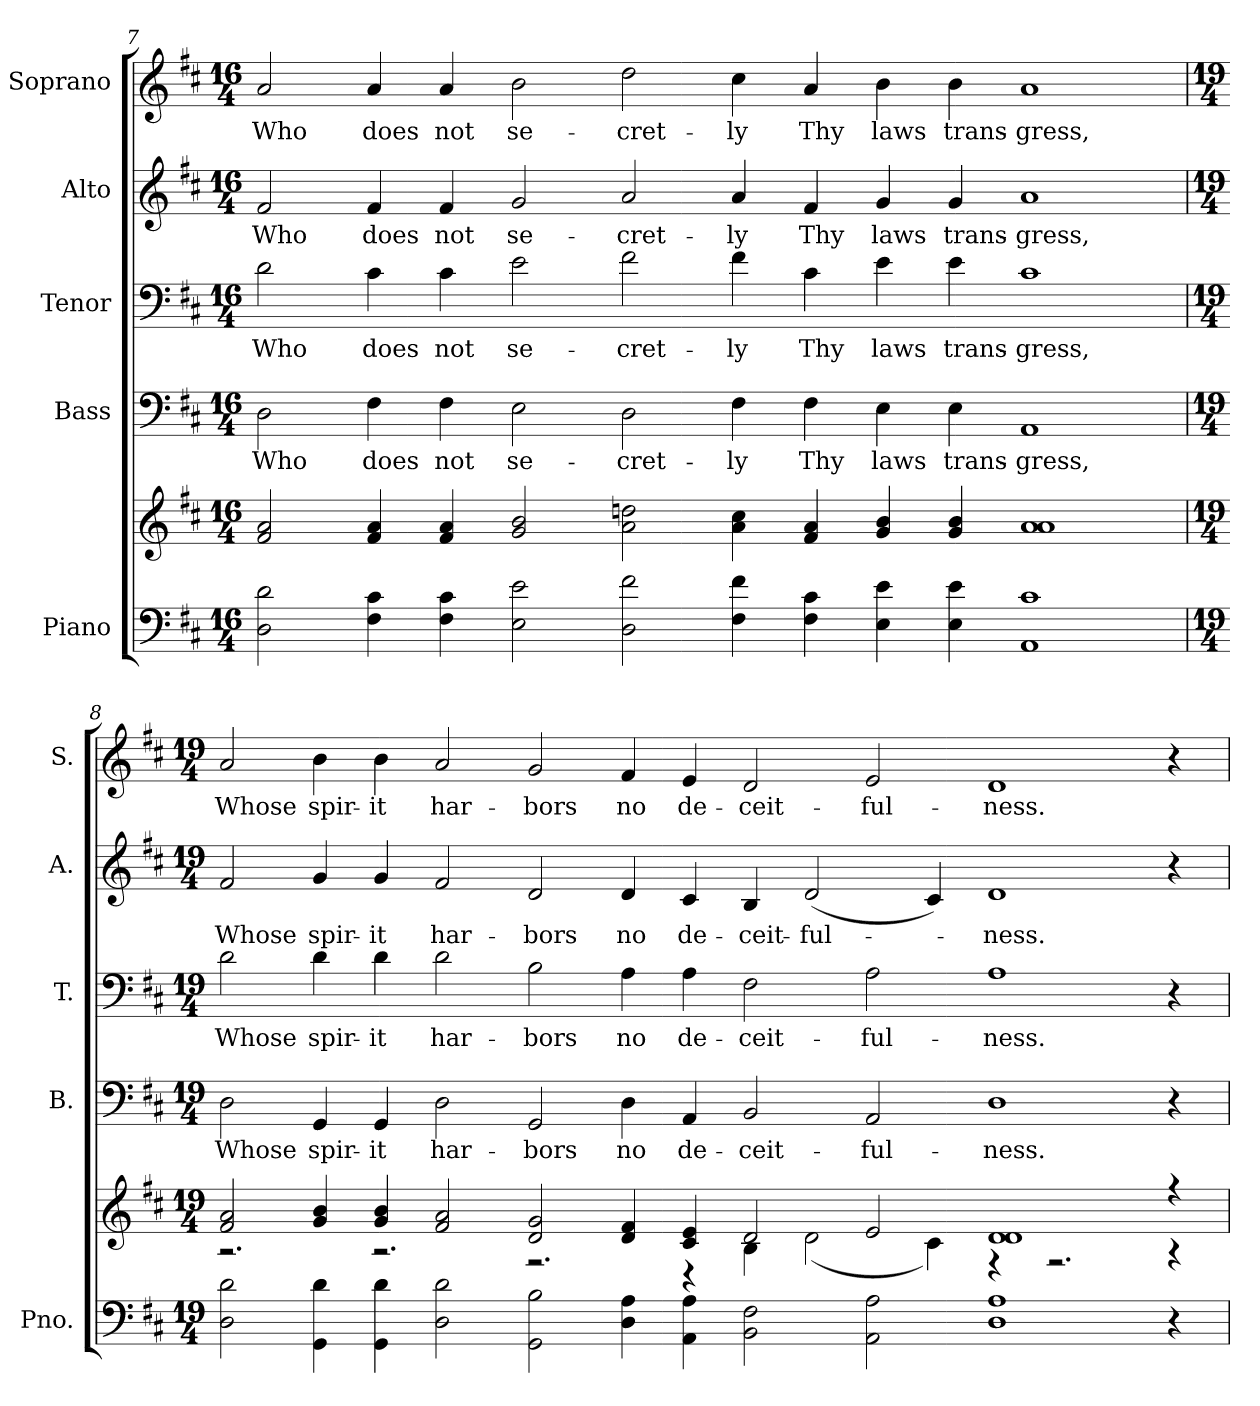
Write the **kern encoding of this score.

**kern	**kern	**kern	**text	**kern	**text	**kern	**text	**kern	**text
*part5	*part5	*part4	*part4	*part3	*part3	*part2	*part2	*part1	*part1
*staff6	*staff5	*staff4	*staff4	*staff3	*staff3	*staff2	*staff2	*staff1	*staff1
*I"Piano	*	*I"Bass	*	*I"Tenor	*	*I"Alto	*	*I"Soprano	*
*I'Pno.	*	*I'B.	*	*I'T.	*	*I'A.	*	*I'S.	*
!!LO:PB:g=z
*clefF4	*clefG2	*clefF4	*	*clefF4	*	*clefG2	*	*clefG2	*
*k[f#c#]	*k[f#c#]	*k[f#c#]	*	*k[f#c#]	*	*k[f#c#]	*	*k[f#c#]	*
*D:	*D:	*D:	*	*D:	*	*D:	*	*D:	*
*M16/4	*M16/4	*M16/4	*	*M16/4	*	*M16/4	*	*M16/4	*
=7	=7	=7	=7	=7	=7	=7	=7	=7	=7
!	!	!	!LO:LY:b:color=#000000	!	!	!	!	!	!
!	!	!	!	!	!LO:LY:b:color=#000000	!	!	!	!
!	!	!	!	!	!	!	!LO:LY:b:color=#000000	!	!
!	!	!	!	!	!	!	!	!	!LO:LY:b:color=#000000
2Di\ 2di	2f#i/ 2ai	2Di\	Who	2di\	Who	2f#i/	Who	2ai/	Who
!	!	!	!LO:LY:b:color=#000000	!	!	!	!	!	!
!	!	!	!	!	!LO:LY:b:color=#000000	!	!	!	!
!	!	!	!	!	!	!	!LO:LY:b:color=#000000	!	!
!	!	!	!	!	!	!	!	!	!LO:LY:b:color=#000000
4F#i\ 4c#i	4f#i/ 4ai	4F#i\	does	4c#i\	does	4f#i/	does	4ai/	does
!	!	!	!LO:LY:b:color=#000000	!	!	!	!	!	!
!	!	!	!	!	!LO:LY:b:color=#000000	!	!	!	!
!	!	!	!	!	!	!	!LO:LY:b:color=#000000	!	!
!	!	!	!	!	!	!	!	!	!LO:LY:b:color=#000000
4F#i\ 4c#i	4f#i/ 4ai	4F#i\	not	4c#i\	not	4f#i/	not	4ai/	not
!	!	!	!LO:LY:b:color=#000000	!	!	!	!	!	!
!	!	!	!	!	!LO:LY:b:color=#000000	!	!	!	!
!	!	!	!	!	!	!	!LO:LY:b:color=#000000	!	!
!	!	!	!	!	!	!	!	!	!LO:LY:b:color=#000000
2Ei\ 2ei	2gi/ 2bi	2Ei\	se-	2ei\	se-	2gi/	se-	2bi\	se-
!	!	!	!LO:LY:b:color=#000000	!	!	!	!	!	!
!	!	!	!	!	!LO:LY:b:color=#000000	!	!	!	!
!	!	!	!	!	!	!	!LO:LY:b:color=#000000	!	!
!	!	!	!	!	!	!	!	!	!LO:LY:b:color=#000000
2Di\ 2f#i	2ai\ 2ddni	2Di\	-cret-	2f#i\	-cret-	2ai/	-cret-	2ddi\	-cret-
!	!	!	!LO:LY:b:color=#000000	!	!	!	!	!	!
!	!	!	!	!	!LO:LY:b:color=#000000	!	!	!	!
!	!	!	!	!	!	!	!LO:LY:b:color=#000000	!	!
!	!	!	!	!	!	!	!	!	!LO:LY:b:color=#000000
4F#i\ 4f#i	4ai\ 4cc#i	4F#i\	-ly	4f#i\	-ly	4ai/	-ly	4cc#i\	-ly
!	!	!	!LO:LY:b:color=#000000	!	!	!	!	!	!
!	!	!	!	!	!LO:LY:b:color=#000000	!	!	!	!
!	!	!	!	!	!	!	!LO:LY:b:color=#000000	!	!
!	!	!	!	!	!	!	!	!	!LO:LY:b:color=#000000
4F#i\ 4c#i	4f#i/ 4ai	4F#i\	Thy	4c#i\	Thy	4f#i/	Thy	4ai/	Thy
!	!	!	!LO:LY:b:color=#000000	!	!	!	!	!	!
!	!	!	!	!	!LO:LY:b:color=#000000	!	!	!	!
!	!	!	!	!	!	!	!LO:LY:b:color=#000000	!	!
!	!	!	!	!	!	!	!	!	!LO:LY:b:color=#000000
4Ei\ 4ei	4gi/ 4bi	4Ei\	laws	4ei\	laws	4gi/	laws	4bi\	laws
!	!	!	!LO:LY:b:color=#000000	!	!	!	!	!	!
!	!	!	!	!	!LO:LY:b:color=#000000	!	!	!	!
!	!	!	!	!	!	!	!LO:LY:b:color=#000000	!	!
!	!	!	!	!	!	!	!	!	!LO:LY:b:color=#000000
4Ei\ 4ei	4gi/ 4bi	4Ei\	trans-	4ei\	trans-	4gi/	trans-	4bi\	trans-
!	!	!	!LO:LY:b:color=#000000	!	!	!	!	!	!
!	!	!	!	!	!LO:LY:b:color=#000000	!	!	!	!
!	!	!	!	!	!	!	!LO:LY:b:color=#000000	!	!
!	!	!	!	!	!	!	!	!	!LO:LY:b:color=#000000
1AAi 1c#i	1ai 1ai	1AAi	-gress,	1c#i	-gress,	1ai	-gress,	1ai	-gress,
!!LO:PB:g=z
=8	=8	=8	=8	=8	=8	=8	=8	=8	=8
*M19/4	*M19/4	*M19/4	*	*M19/4	*	*M19/4	*	*M19/4	*
*	*^	*	*	*	*	*	*	*	*
!	!	!	!	!LO:LY:b:color=#000000	!	!	!	!	!	!
!	!	!	!	!	!	!LO:LY:b:color=#000000	!	!	!	!
!	!	!	!	!	!	!	!	!LO:LY:b:color=#000000	!	!
!	!	!	!	!	!	!	!	!	!	!LO:LY:b:color=#000000
2Di\ 2di	2f#i/ 2ai	2.r	2Di\	Whose	2di\	Whose	2f#i/	Whose	2ai/	Whose
!	!	!	!	!LO:LY:b:color=#000000	!	!	!	!	!	!
!	!	!	!	!	!	!LO:LY:b:color=#000000	!	!	!	!
!	!	!	!	!	!	!	!	!LO:LY:b:color=#000000	!	!
!	!	!	!	!	!	!	!	!	!	!LO:LY:b:color=#000000
4GGi\ 4di	4gi/ 4bi	.	4GGi/	spir-	4di\	spir-	4gi/	spir-	4bi\	spir-
!	!	!	!	!LO:LY:b:color=#000000	!	!	!	!	!	!
!	!	!	!	!	!	!LO:LY:b:color=#000000	!	!	!	!
!	!	!	!	!	!	!	!	!LO:LY:b:color=#000000	!	!
!	!	!	!	!	!	!	!	!	!	!LO:LY:b:color=#000000
4GGi\ 4di	4gi/ 4bi	2.r	4GGi/	-it	4di\	-it	4gi/	-it	4bi\	-it
!	!	!	!	!LO:LY:b:color=#000000	!	!	!	!	!	!
!	!	!	!	!	!	!LO:LY:b:color=#000000	!	!	!	!
!	!	!	!	!	!	!	!	!LO:LY:b:color=#000000	!	!
!	!	!	!	!	!	!	!	!	!	!LO:LY:b:color=#000000
2Di\ 2di	2f#i/ 2ai	.	2Di\	har-	2di\	har-	2f#i/	har-	2ai/	har-
!	!	!	!	!LO:LY:b:color=#000000	!	!	!	!	!	!
!	!	!	!	!	!	!LO:LY:b:color=#000000	!	!	!	!
!	!	!	!	!	!	!	!	!LO:LY:b:color=#000000	!	!
!	!	!	!	!	!	!	!	!	!	!LO:LY:b:color=#000000
2GGi\ 2Bi	2di/ 2gi	2.r	2GGi/	-bors	2Bi\	-bors	2di/	-bors	2gi/	-bors
!	!	!	!	!LO:LY:b:color=#000000	!	!	!	!	!	!
!	!	!	!	!	!	!LO:LY:b:color=#000000	!	!	!	!
!	!	!	!	!	!	!	!	!LO:LY:b:color=#000000	!	!
!	!	!	!	!	!	!	!	!	!	!LO:LY:b:color=#000000
4Di\ 4Ai	4di/ 4f#i	.	4Di\	no	4Ai\	no	4di/	no	4f#i/	no
!	!	!	!	!LO:LY:b:color=#000000	!	!	!	!	!	!
!	!	!	!	!	!	!LO:LY:b:color=#000000	!	!	!	!
!	!	!	!	!	!	!	!	!LO:LY:b:color=#000000	!	!
!	!	!	!	!	!	!	!	!	!	!LO:LY:b:color=#000000
4AAi\ 4Ai	4c#i/ 4ei	4r	4AAi/	de-	4Ai\	de-	4c#i/	de-	4ei/	de-
!	!	!	!	!LO:LY:b:color=#000000	!	!	!	!	!	!
!	!	!	!	!	!	!LO:LY:b:color=#000000	!	!	!	!
!	!	!	!	!	!	!	!	!LO:LY:b:color=#000000	!	!
!	!	!	!	!	!	!	!	!	!	!LO:LY:b:color=#000000
2BBi\ 2F#i	2di/	4Bi\	2BBi/	-ceit-	2F#i\	-ceit-	4Bi/	-ceit-	2di/	-ceit-
!	!	!	!	!	!	!	!	!LO:LY:b:color=#000000	!	!
.	.	(2di\	.	.	.	.	(2di/	-ful-	.	.
!	!	!	!	!LO:LY:b:color=#000000	!	!	!	!	!	!
!	!	!	!	!	!	!LO:LY:b:color=#000000	!	!	!	!
!	!	!	!	!	!	!	!	!	!	!LO:LY:b:color=#000000
2AAi\ 2Ai	2ei/	.	2AAi/	-ful-	2Ai\	-ful-	.	.	2ei/	-ful-
.	.	4c#i\)	.	.	.	.	4c#i/)	.	.	.
!	!	!	!	!LO:LY:b:color=#000000	!	!	!	!	!	!
!	!	!	!	!	!	!LO:LY:b:color=#000000	!	!	!	!
!	!	!	!	!	!	!	!	!LO:LY:b:color=#000000	!	!
!	!	!	!	!	!	!	!	!	!	!LO:LY:b:color=#000000
1Di 1Ai	1di 1di	4r	1Di	-ness.	1Ai	-ness.	1di	-ness.	1di	-ness.
.	.	2.r	.	.	.	.	.	.	.	.
4r	4r	4r	4r	.	4r	.	4r	.	4r	.
*	*v	*v	*	*	*	*	*	*	*	*
=	=	=	=	=	=	=	=	=	=
*-	*-	*-	*-	*-	*-	*-	*-	*-	*-
